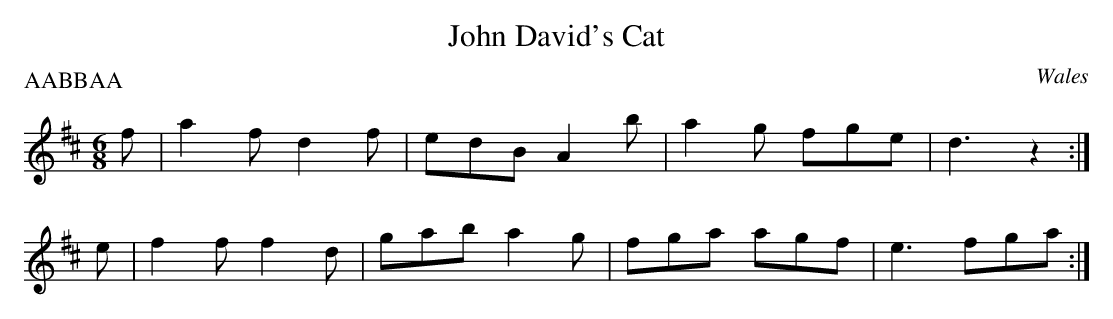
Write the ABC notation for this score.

X:1
T:John David's Cat
M:6/8
O:Wales
P:AABBAA
K:D major
f |\
a2f d2f | edB A2b | a2g fge | d3 z2 :|
e |\
f2f f2d | gab a2g | fga agf | e3 fga :|
